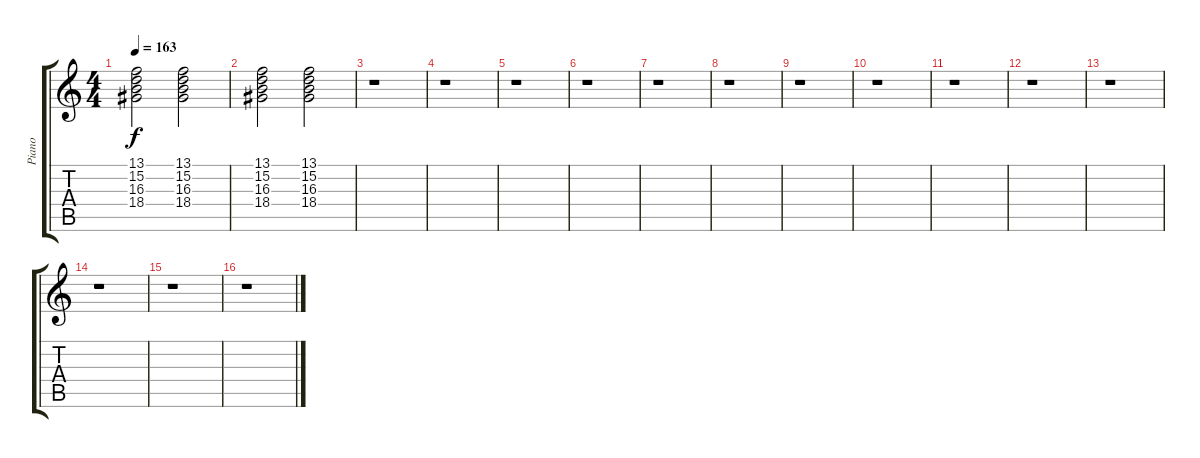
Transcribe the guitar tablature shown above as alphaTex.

\track ("Piano" "Piano") {instrument acousticgrandpiano}
\staff {score tabs}
\tuning (E4 B3 G3 D3 A2 E2) {hide}
\ts (4 4)
\tempo 163
\clef g2
\ks c
(13.1 15.2 16.3 18.4).2{dy f} (13.1 15.2 16.3 18.4).2 |
(13.1 15.2 16.3 18.4).2 (13.1 15.2 16.3 18.4).2 |
r.1 |
r.1 |
r.1 |
r.1 |
r.1 |
r.1 |
r.1 |
r.1 |
r.1 |
r.1 |
r.1 |
r.1 |
r.1 |
r.1
